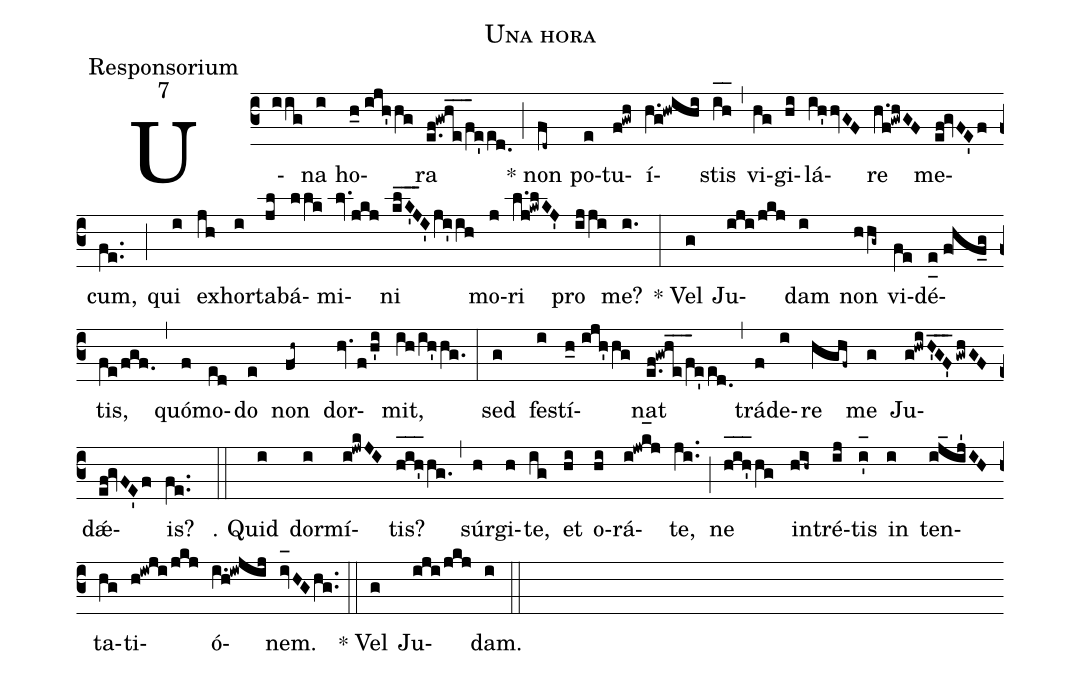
name:Una hora;
office-part:Responsorium;
mode:7;
%%
(c3) U(iig)na(i) ho(h_0//ijh'hg)ra(e.f!gwh_e_/f_3e'ed.0) (;) * non(fd~) po(e)tu(f!gwh)í(h.g!hwihi)stis(i_[oh:h]h_[oh:h]) (,) vi(hg)gi(hi)lá(ih'hvGF)re(h.f!gwhGF) me(ef!gvFE'f)cum,(fe..) (;) qui(i) ex(jh)hor(i)ta([oll:1{1]jl)bá(llk)mi(lv.[oll:}]jkj)ni(kl_K'_J_3I'ji'ih) mo(j)ri(l.j!kwlKJ') pro(ijji) me?(i.) (:) * Vel(g) Ju(iji/jkj)dam(i) non(hhg~) vi(fe)dé(e_0[uh:l]//f!hf_g)tis,(fe/fgf.) (,) quó(f)mo(ed)do(e) non(fh~) dor(hv.f/h'i)mit,(ih/ih'hg.) (:) sed(g) fe(i)stí(h_0//ijh'hg)nat(e.f!gwh_e_/f_3e'ed.0) (,) trá(f)de(i)re(hghf~) me(g) Ju(g!hwiH'_G_F'_gwhGF)dǽ(ef!gvFE'f)is?(fe..) (::)
℣. Quid(i) dor(i)mí(i!jwkJI)tis?(h_[oh:h]i_[oh:h]h'_[oh:h]hg.) (,) súr(h)gi(h)te,(ig) et(hi) o(hi)rá(i!jwk_[oh:h+1mm]j)te,(ji..) (;) ne(h_[oh:h]i_[oh:h]h'_[oh:h]hg) in(hih~)tré(ij)tis(i'_[oh:h]) in(i) ten(ij_ij'IH)ta(hg)ti(h!iwji/jkj)ó(i.h!iwjij)nem.(iv_[oh:h]HGhg..) (::) * Vel(g) Ju(iji/jkj)dam.(i) (::)
